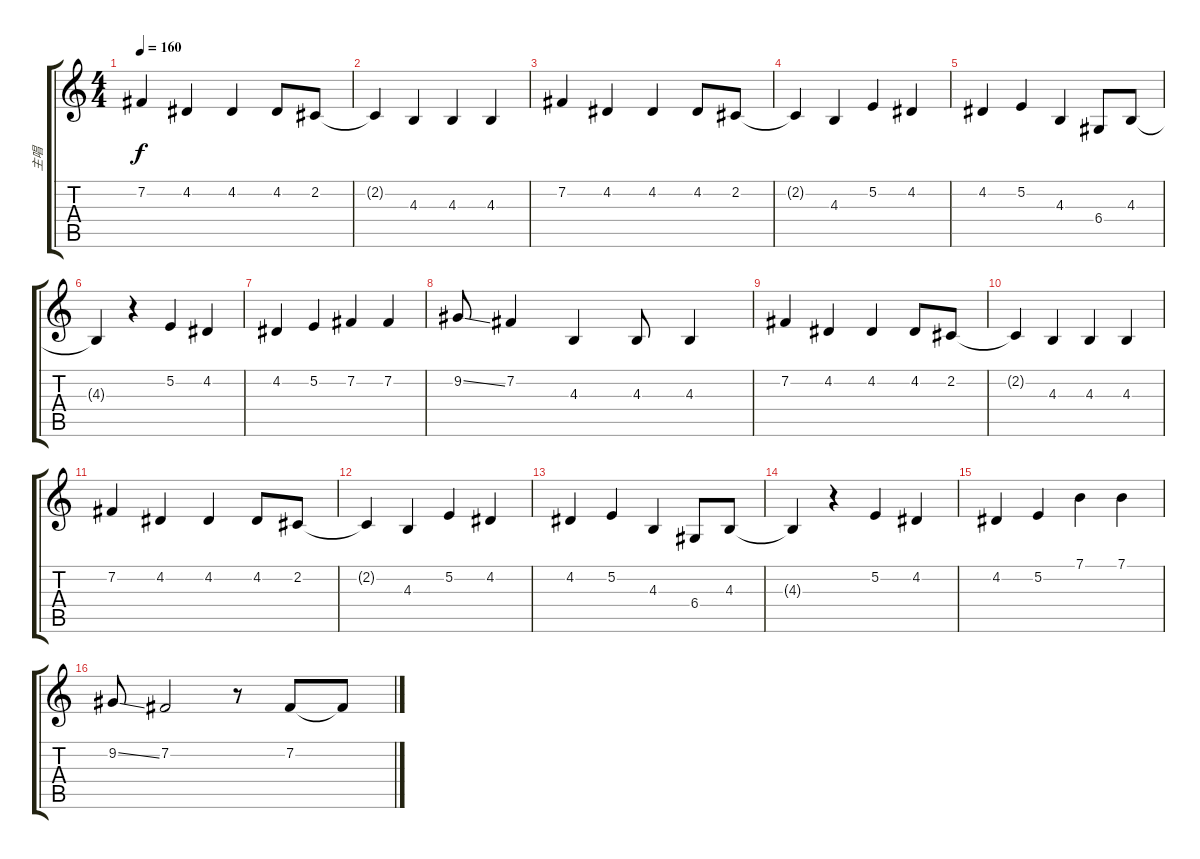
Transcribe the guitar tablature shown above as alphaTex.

\track ("主唱" "主唱") {instrument harmonica}
\staff {score tabs}
\tuning (E4 B3 G3 D3 A2 E2) {hide}
\ts (4 4)
\tempo 160
\clef g2
\ks c
7.2.4{dy f} 4.2.4 4.2.4 4.2.8 2.2.8 |
2.2{t}.4 4.3.4 4.3.4 4.3.4 |
7.2.4 4.2.4 4.2.4 4.2.8 2.2.8 |
2.2{t}.4 4.3.4 5.2.4 4.2.4 |
4.2.4 5.2.4 4.3.4 6.4.8 4.3.8 |
4.3{t}.4 r.4 5.2.4 4.2.4 |
4.2.4 5.2.4 7.2.4 7.2.4 |
9.2{ss}.8 7.2.4 4.3.4 4.3.8 4.3.4 |
7.2.4 4.2.4 4.2.4 4.2.8 2.2.8 |
2.2{t}.4 4.3.4 4.3.4 4.3.4 |
7.2.4 4.2.4 4.2.4 4.2.8 2.2.8 |
2.2{t}.4 4.3.4 5.2.4 4.2.4 |
4.2.4 5.2.4 4.3.4 6.4.8 4.3.8 |
4.3{t}.4 r.4 5.2.4 4.2.4 |
4.2.4 5.2.4 7.1.4 7.1.4 |
9.2{ss}.8 7.2.2 r.8 7.2.8 7.2{t}.8
